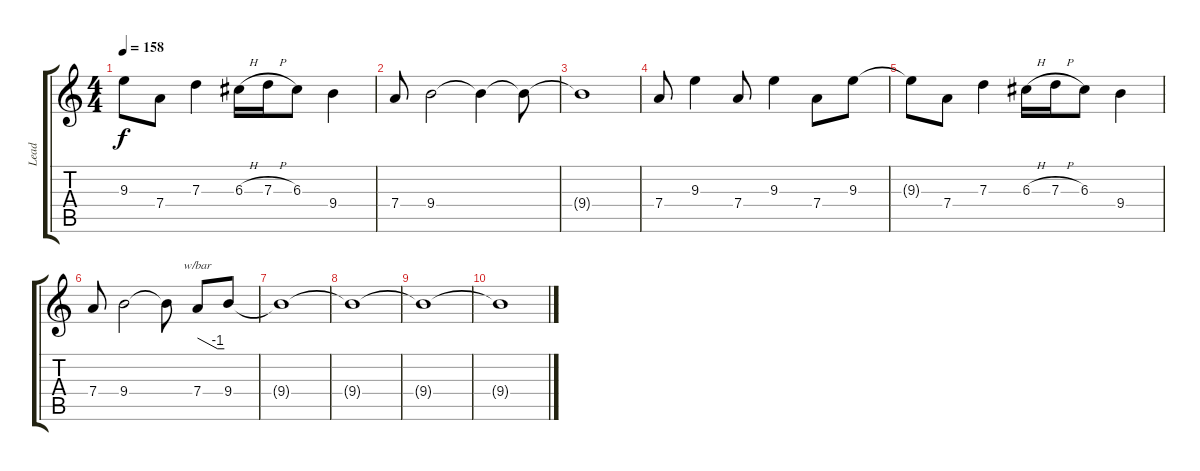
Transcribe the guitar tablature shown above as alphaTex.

\track ("Lead" "Lead") {instrument distortionguitar}
\staff {score tabs}
\tuning (E4 B3 G3 D3 A2 E2) {hide}
\ts (4 4)
\tempo 158
\clef g2
\ks c
9.3{t}.8{dy f} 7.4.8 7.3.4 6.3{h}.16 7.3{h}.16 6.3.8 9.4.4 |
7.4.8 9.4.2 9.4{t}.4 9.4{t}.8 |
9.4{t}.1 |
7.4.8 9.3.4 7.4.8 9.3.4 7.4.8 9.3.8 |
9.3{t}.8 7.4.8 7.3.4 6.3{h}.16 7.3{h}.16 6.3.8 9.4.4 |
7.4.8 9.4.2 9.4{t}.8 7.4.8{tbe (custom default 0 0 45 -4 60 -4)} 9.4.8 |
9.4{t}.1 |
9.4{t}.1 |
9.4{t}.1 |
9.4{t}.1
